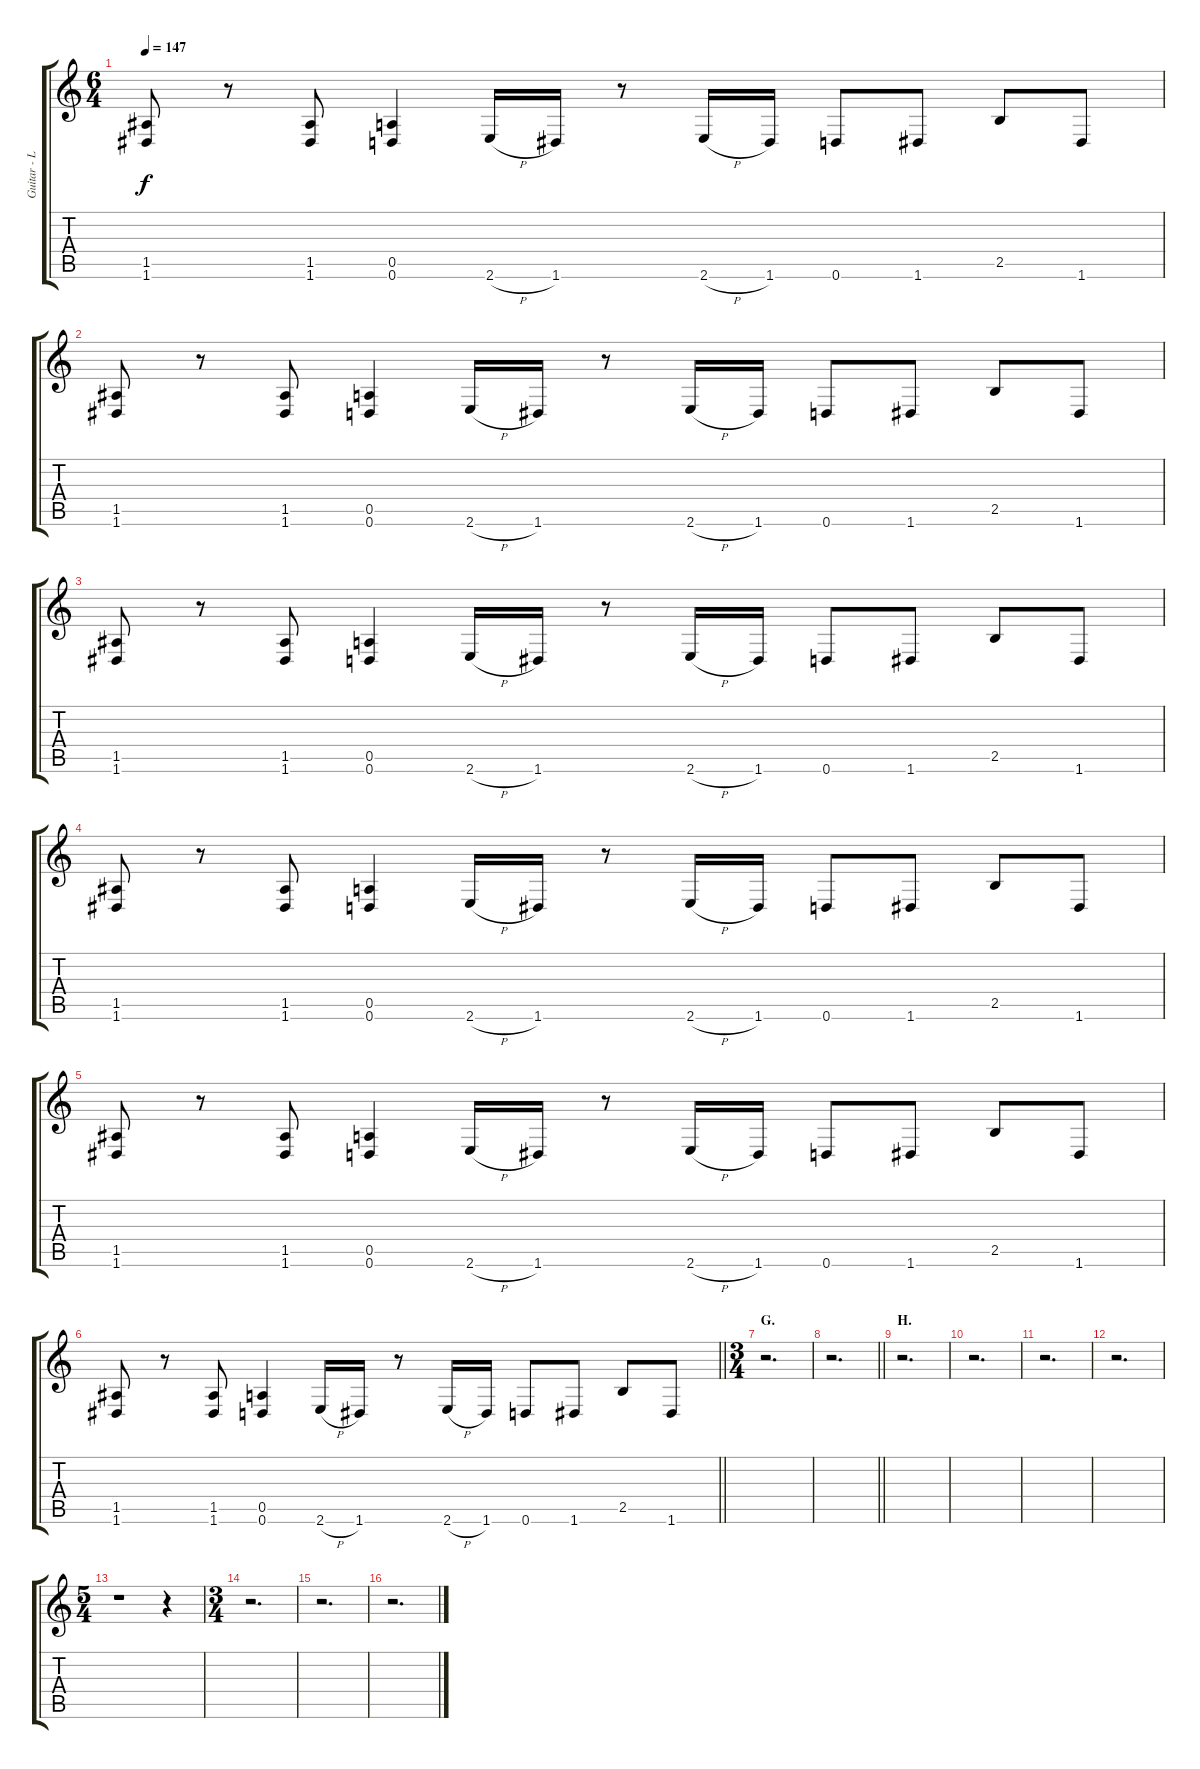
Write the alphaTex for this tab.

\track ("Guitar - Left (Aux.)" "Guitar - L") {instrument distortionguitar}
\staff {score tabs}
\tuning (E4 B3 G3 D3 A2 D2) {hide}
\ts (6 4)
\tempo 147
\clef g2
\ks c
(1.5 1.6).8{dy f} r.8 (1.5 1.6).8 (0.5 0.6).4 2.6{h}.16 1.6.16 r.8 2.6{h}.16 1.6.16 0.6.8 1.6.8 2.5.8 1.6.8 |
(1.5 1.6).8 r.8 (1.5 1.6).8 (0.5 0.6).4 2.6{h}.16 1.6.16 r.8 2.6{h}.16 1.6.16 0.6.8 1.6.8 2.5.8 1.6.8 |
(1.5 1.6).8 r.8 (1.5 1.6).8 (0.5 0.6).4 2.6{h}.16 1.6.16 r.8 2.6{h}.16 1.6.16 0.6.8 1.6.8 2.5.8 1.6.8 |
(1.5 1.6).8 r.8 (1.5 1.6).8 (0.5 0.6).4 2.6{h}.16 1.6.16 r.8 2.6{h}.16 1.6.16 0.6.8 1.6.8 2.5.8 1.6.8 |
(1.5 1.6).8 r.8 (1.5 1.6).8 (0.5 0.6).4 2.6{h}.16 1.6.16 r.8 2.6{h}.16 1.6.16 0.6.8 1.6.8 2.5.8 1.6.8 |
\barLineRight lightlight
(1.5 1.6).8 r.8 (1.5 1.6).8 (0.5 0.6).4 2.6{h}.16 1.6.16 r.8 2.6{h}.16 1.6.16 0.6.8 1.6.8 2.5.8 1.6.8 |
\ts (3 4)
\section ("" "G.")
r.2{d} |
\barLineRight lightlight
r.2{d} |
\section ("" "H.")
r.2{d} |
r.2{d} |
r.2{d} |
r.2{d} |
\ts (5 4)
r.1 r.4 |
\ts (3 4)
r.2{d} |
r.2{d} |
r.2{d}
